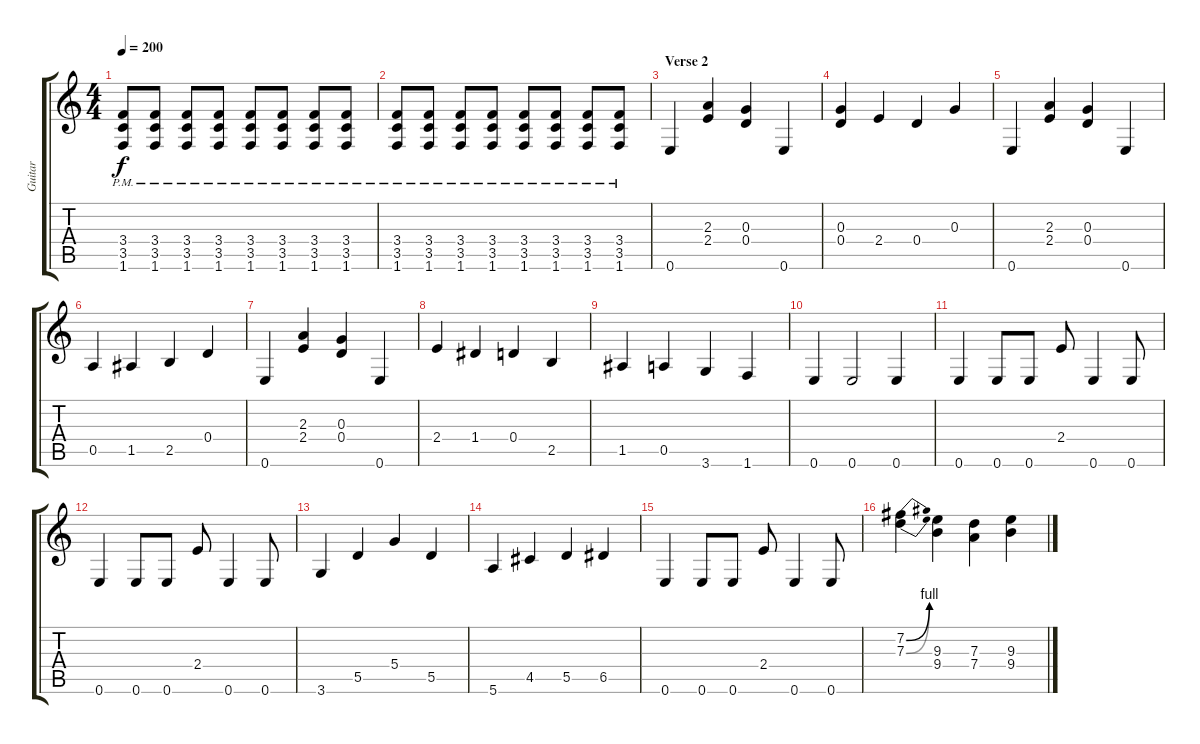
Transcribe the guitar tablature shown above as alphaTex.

\track ("Guitar" "Guitar") {instrument distortionguitar}
\staff {score tabs}
\tuning (E4 B3 G3 D3 A2 E2) {hide}
\ts (4 4)
\tempo 200
\clef g2
\ks c
(3.4{pm} 3.5{pm} 1.6{pm}).8{dy f} (3.4{pm} 3.5{pm} 1.6{pm}).8 (3.4{pm} 3.5{pm} 1.6{pm}).8 (3.4{pm} 3.5{pm} 1.6{pm}).8 (3.4{pm} 3.5{pm} 1.6{pm}).8 (3.4{pm} 3.5{pm} 1.6{pm}).8 (3.4{pm} 3.5{pm} 1.6{pm}).8 (3.4{pm} 3.5{pm} 1.6{pm}).8 |
(3.4{pm} 3.5{pm} 1.6{pm}).8 (3.4{pm} 3.5{pm} 1.6{pm}).8 (3.4{pm} 3.5{pm} 1.6{pm}).8 (3.4{pm} 3.5{pm} 1.6{pm}).8 (3.4{pm} 3.5{pm} 1.6{pm}).8 (3.4{pm} 3.5{pm} 1.6{pm}).8 (3.4{pm} 3.5{pm} 1.6{pm}).8 (3.4{pm} 3.5{pm} 1.6{pm}).8 |
\section ("" "Verse 2")
0.6.4 (2.3 2.4).4 (0.3 0.4).4 0.6.4 |
(0.3 0.4).4 2.4.4 0.4.4 0.3.4 |
0.6.4 (2.3 2.4).4 (0.3 0.4).4 0.6.4 |
0.5.4 1.5.4 2.5.4 0.4.4 |
0.6.4 (2.3 2.4).4 (0.3 0.4).4 0.6.4 |
2.4.4 1.4.4 0.4.4 2.5.4 |
1.5.4 0.5.4 3.6.4 1.6.4 |
0.6.4 0.6.2 0.6.4 |
0.6.4 0.6.8 0.6.8 2.4.8 0.6.4 0.6.8 |
0.6.4 0.6.8 0.6.8 2.4.8 0.6.4 0.6.8 |
3.6.4 5.5.4 5.4.4 5.5.4 |
5.6.4 4.5.4 5.5.4 6.5.4 |
0.6.4 0.6.8 0.6.8 2.4.8 0.6.4 0.6.8 |
(7.2{be (bend 0 0 60 4)} 7.3{be (bend 0 0 60 4)}).4 (9.3 9.4).4 (7.3 7.4).4 (9.3 9.4).4
